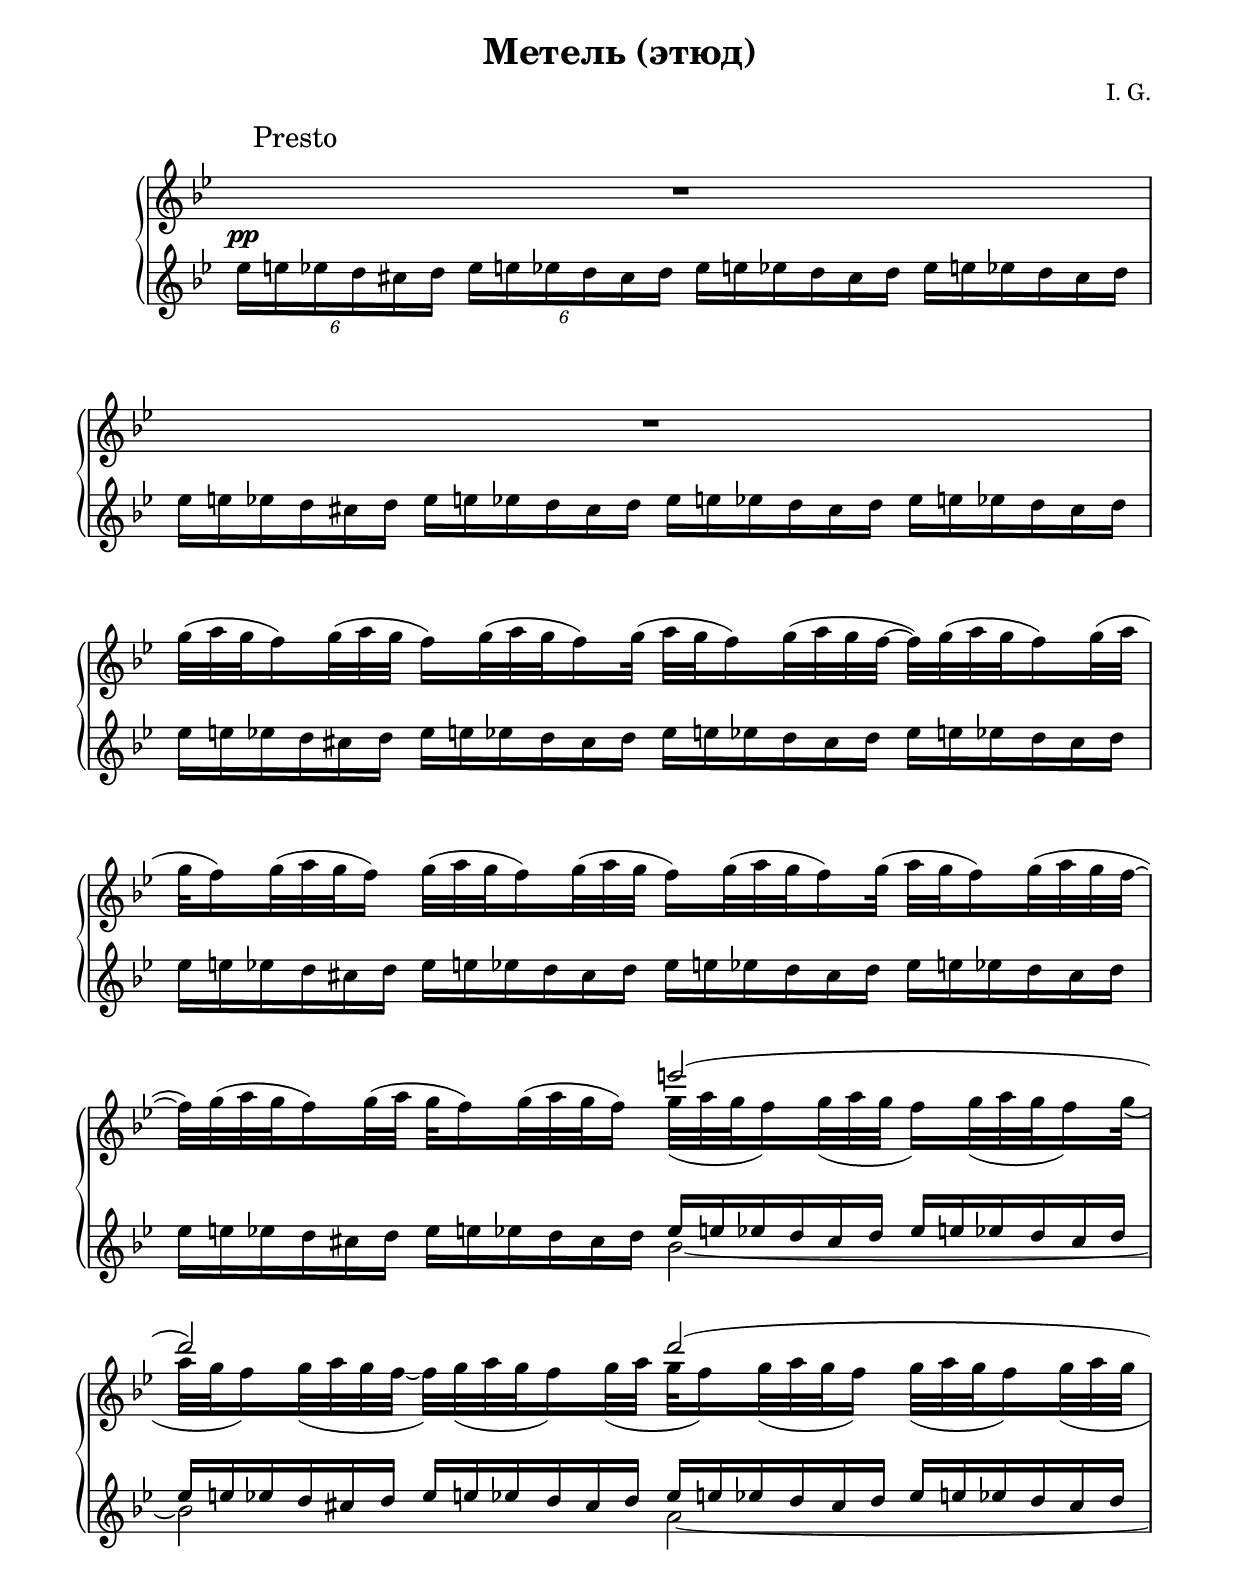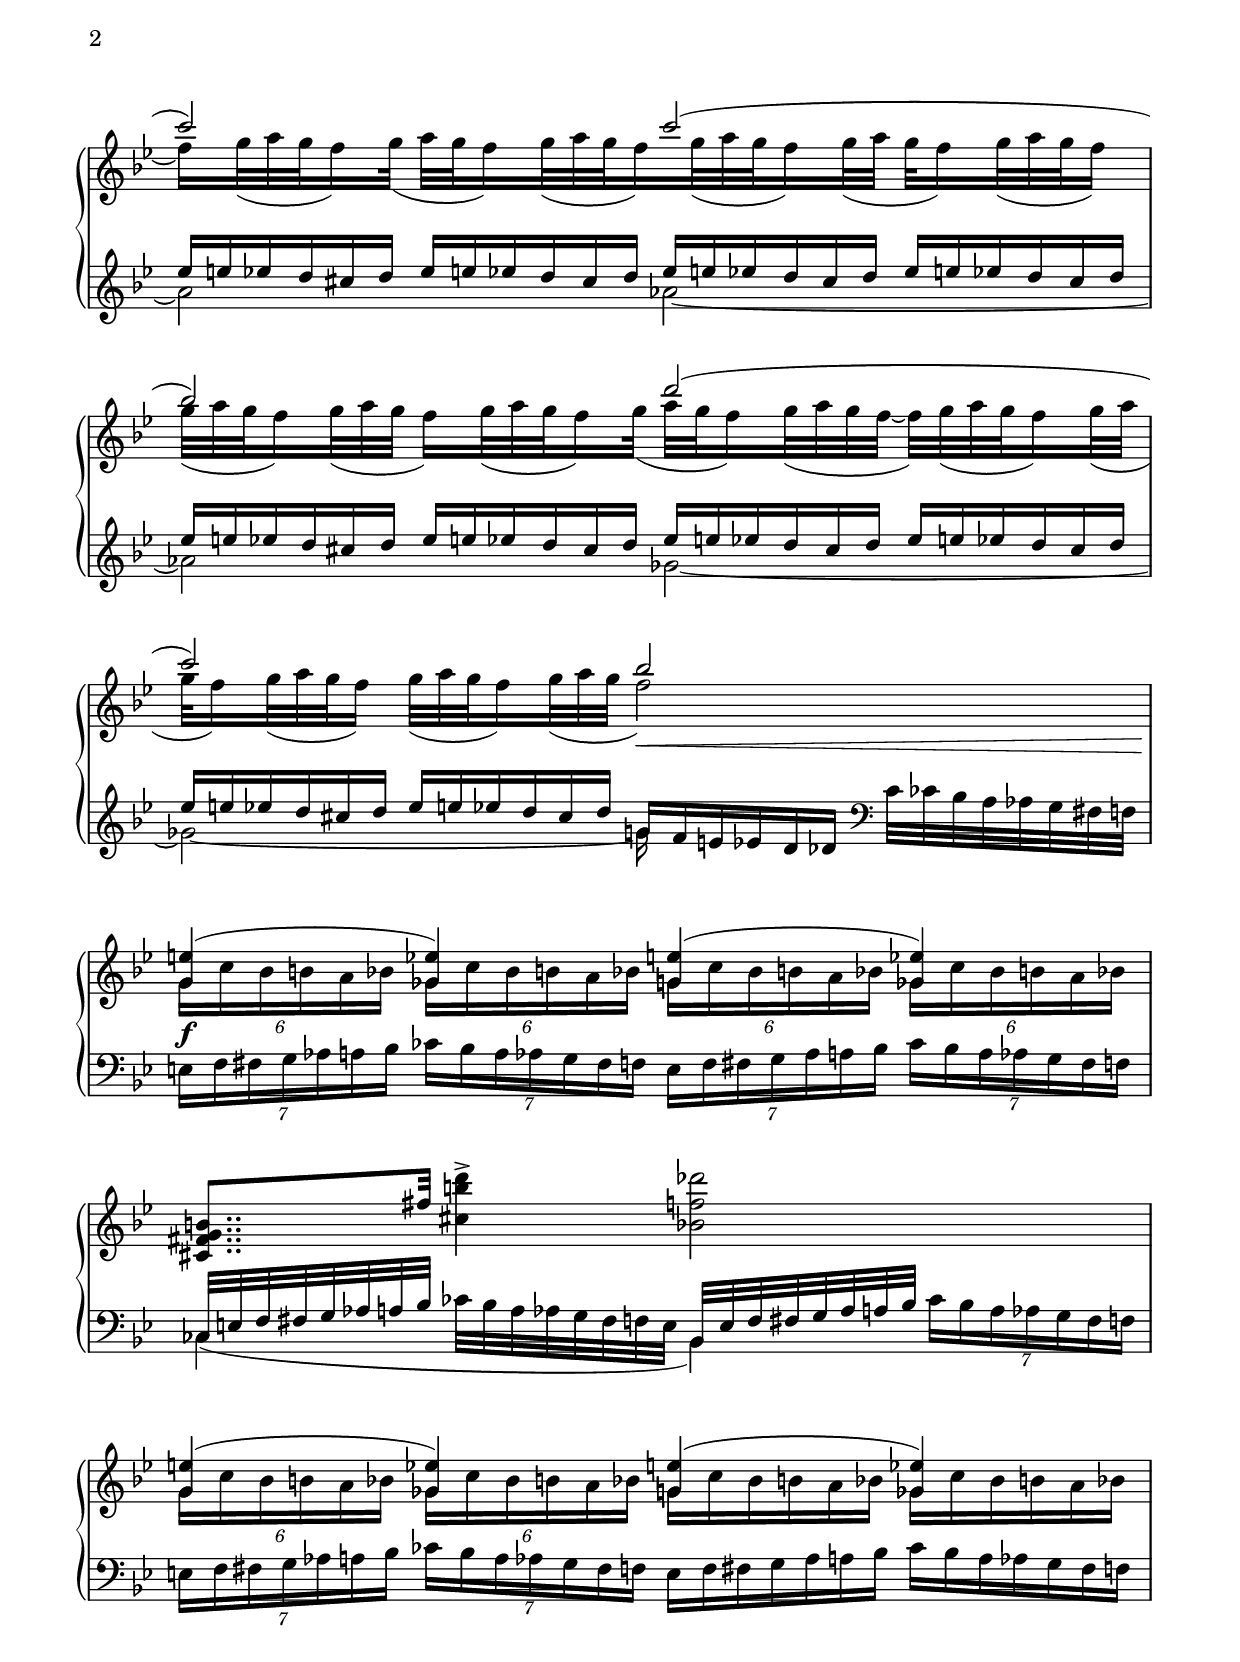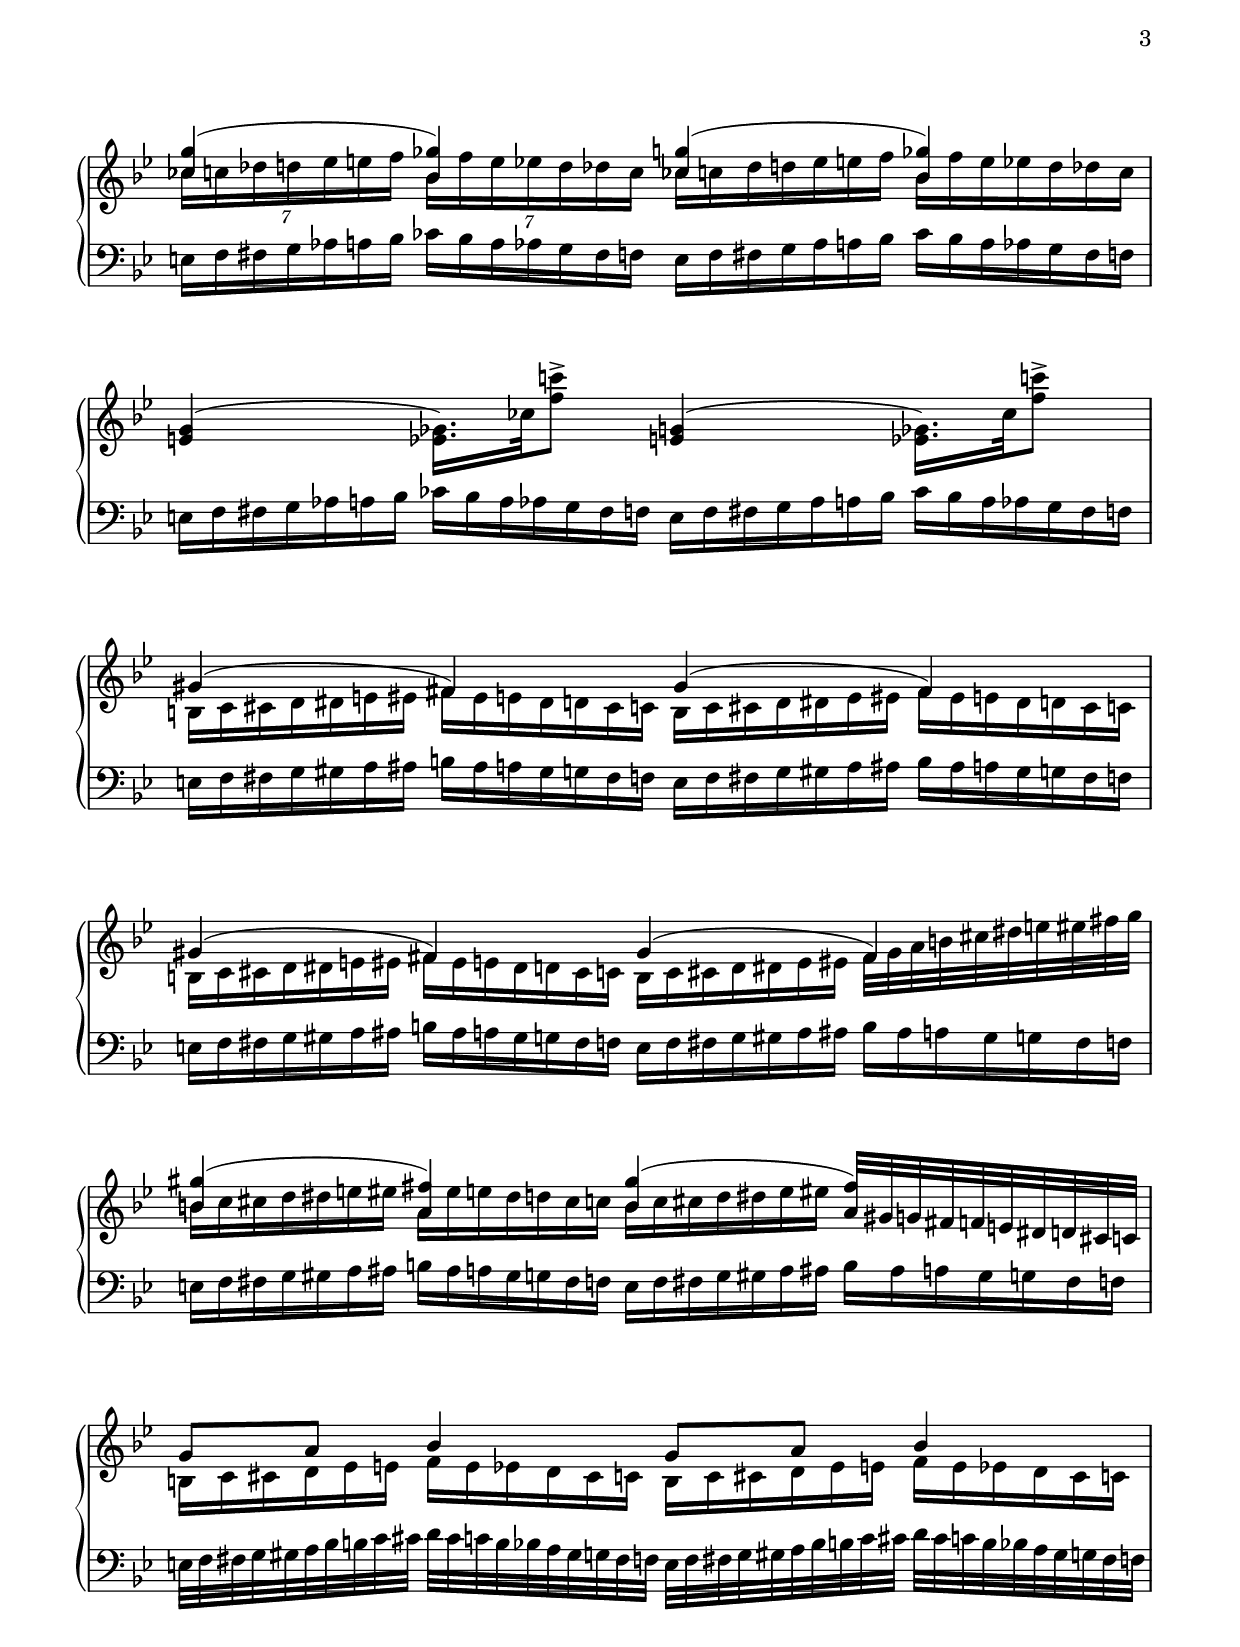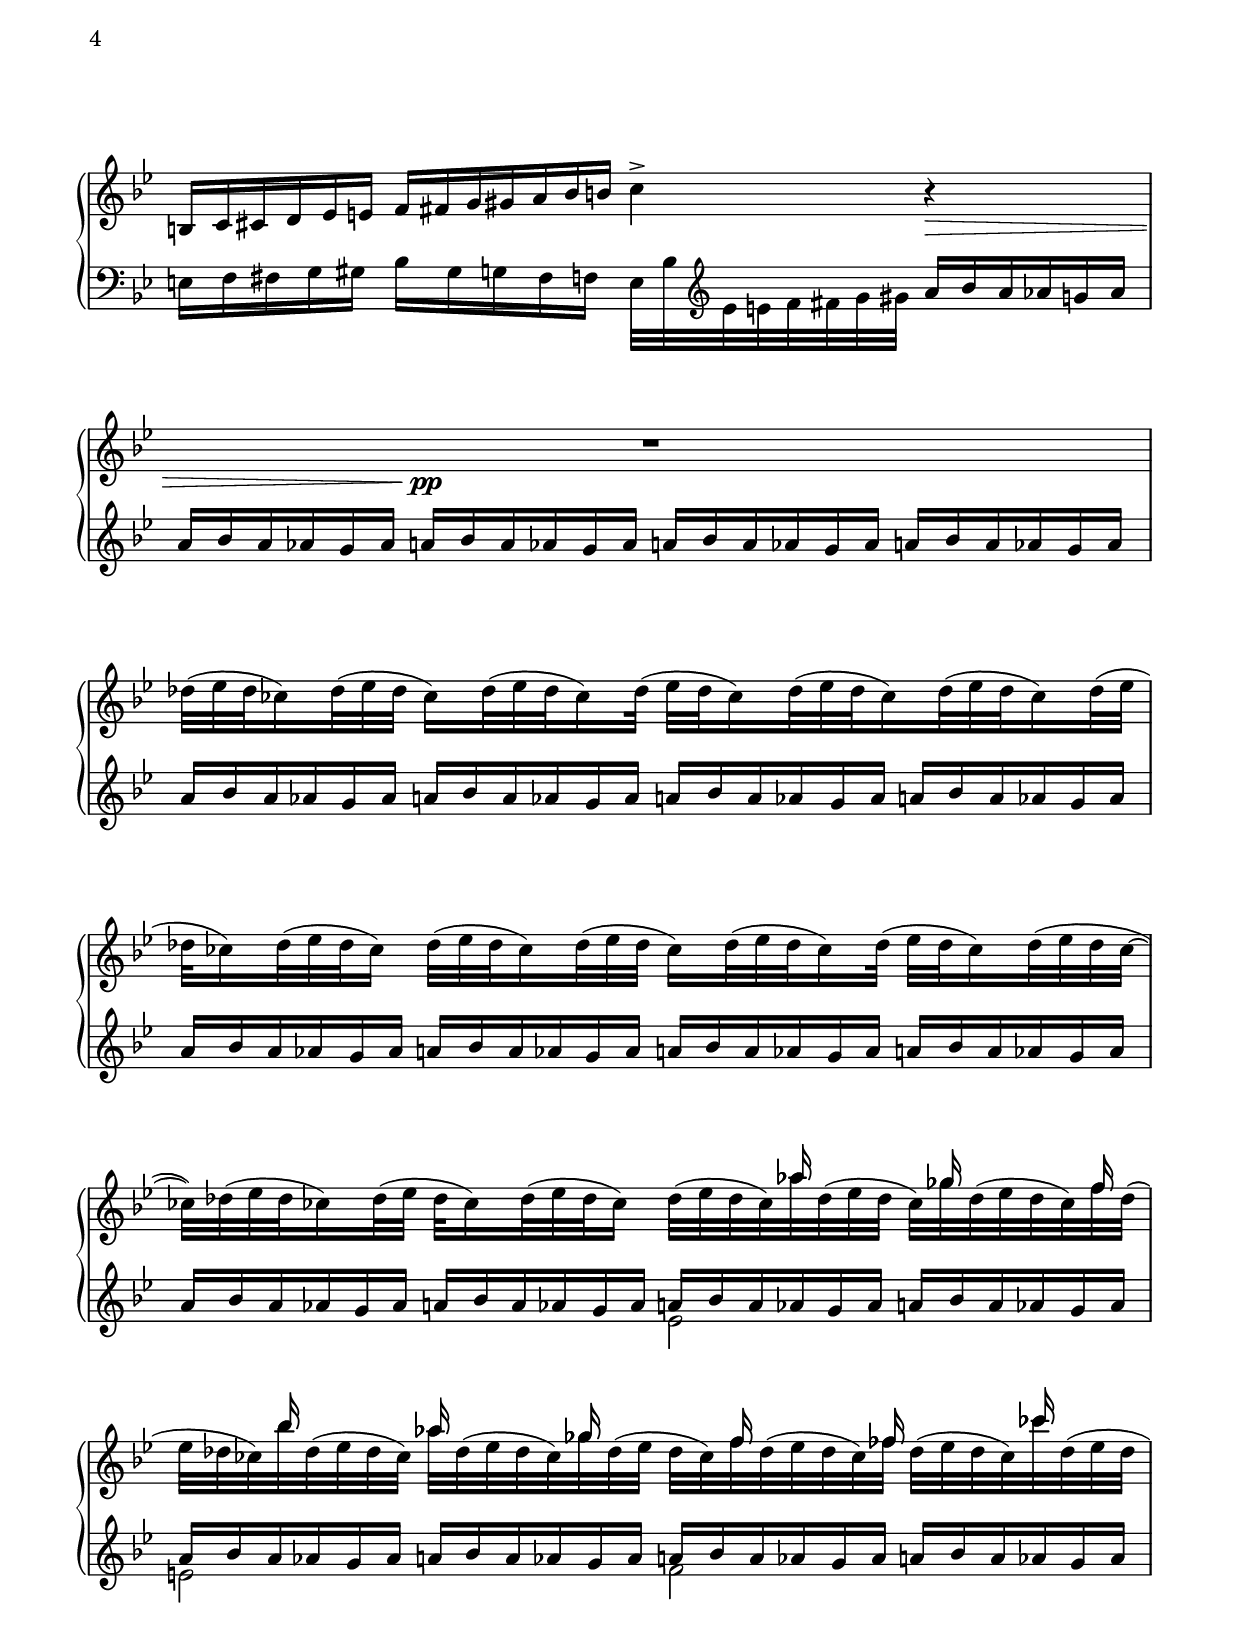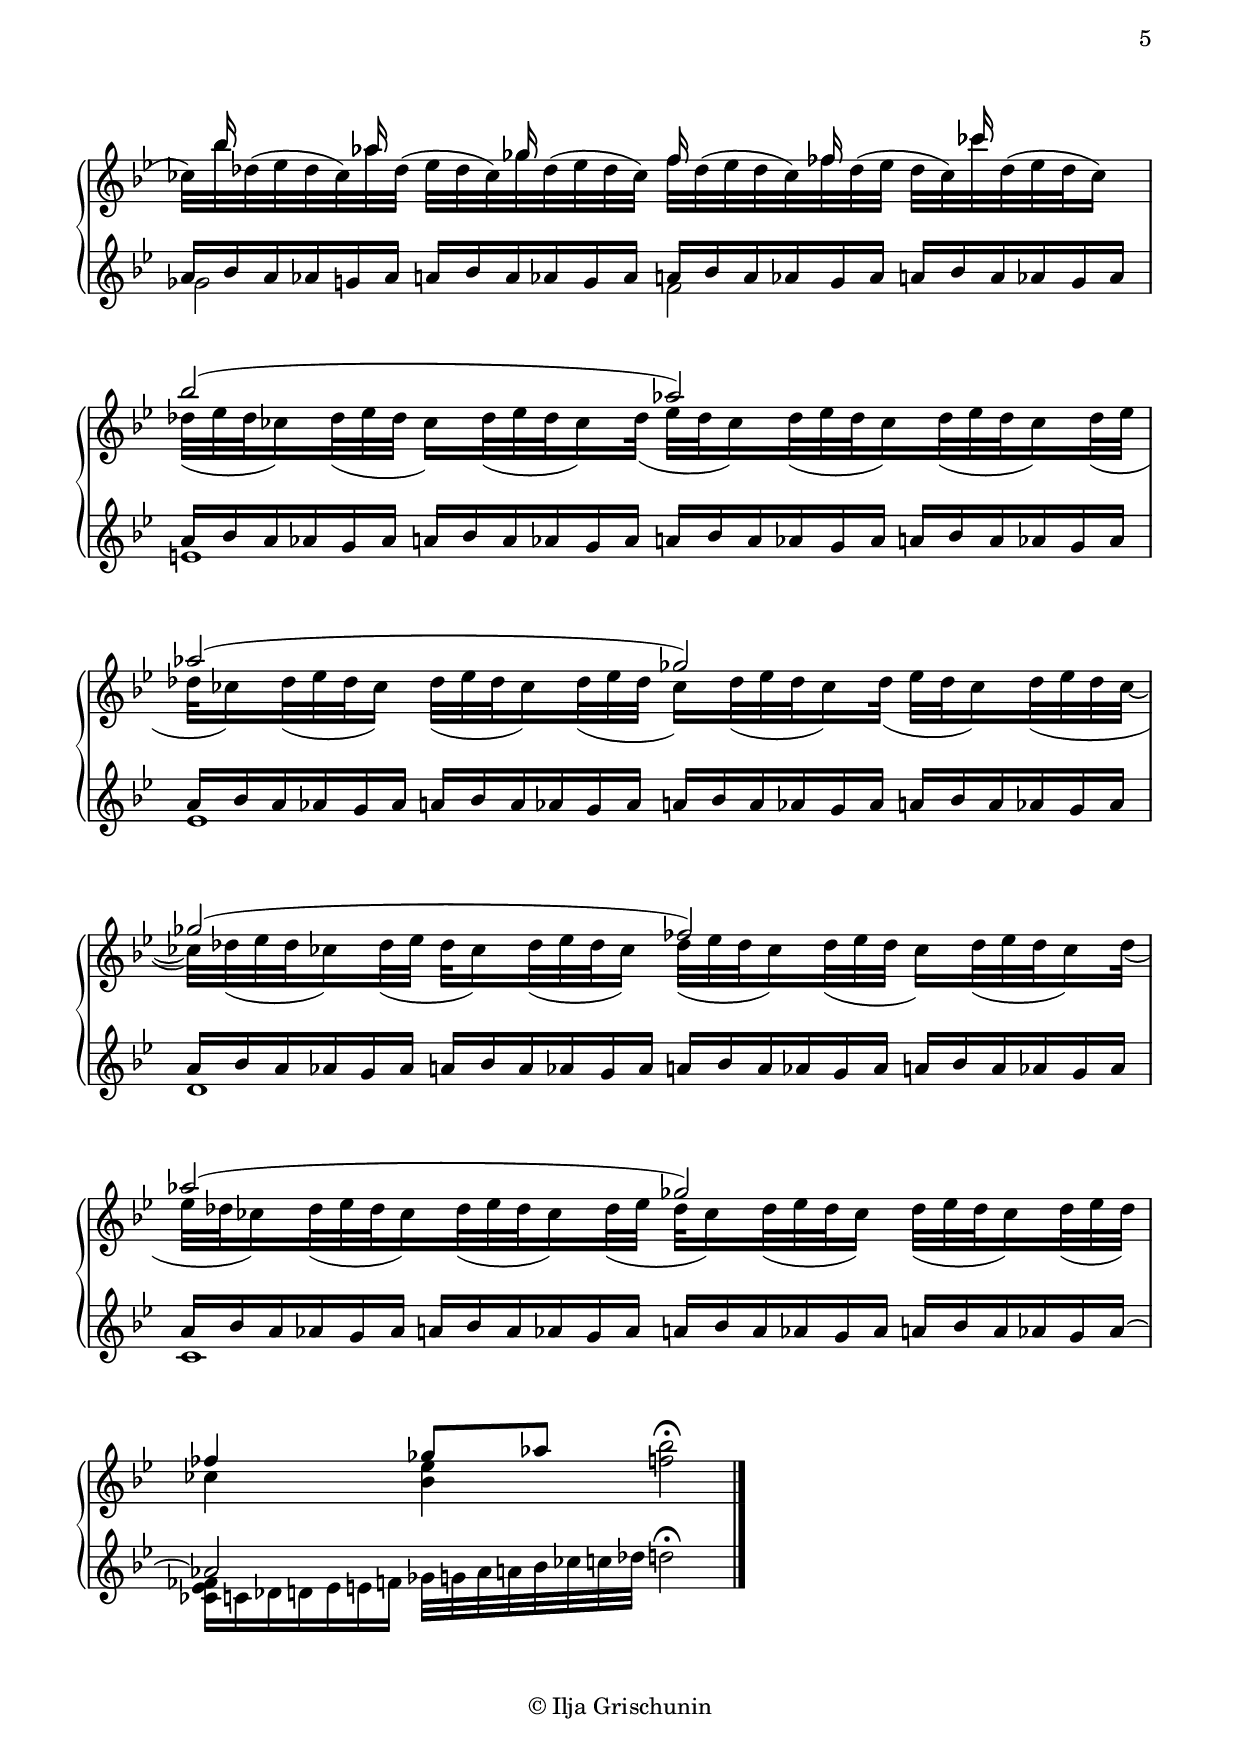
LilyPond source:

\version "2.19.15"

\language "deutsch"

\header {
  title = "Метель (этюд)"
  %meter = "Presto"
  composer = "I. G."
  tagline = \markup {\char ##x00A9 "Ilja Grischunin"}
}

\paper {
  #(set-paper-size "a4")
  top-system-spacing.basic-distance = #25
  top-markup-spacing.basic-distance = #15
  markup-system-spacing.basic-distance = #30
  system-system-spacing.basic-distance = #20
  last-bottom-spacing.basic-distance = #25
  left-margin = 15
  right-margin = 15
  %two-sided = ##t
  %inner-margin = 25
  %outer-margin = 15
}

\layout {
  indent = 10
  \context {
    \Score
    \remove "Bar_number_engraver"
  }
  ragged-last = ##t
}

\version "2.19.15"

\language "deutsch"

globalSchnee = {
  \override Staff.TimeSignature #'stencil = ##f
  \time 4/4
  \key b \major
}

rechtsSchnee = \relative {
  \override Score.RehearsalMark.extra-offset = #'(4 . 2)
  \mark "Presto"
  \clef treble
  R1*2 g''32( a g f16) g32( a g f16) g32( a g f16) g32( a g f16) g32( a g f~ f) g32( a g f16) g32( a g f16)
  g32( a g f16) g32( a g f16) g32( a g f16) g32( a g f16) g32( a g f16) g32( a g f~ f) g32( a g f16)
  g32( a g f16) g32( a g f16)
  <<
    {
      e'2( d) d( c) c( b) d( c) b
      \repeat unfold 2 {<g, e'>4( <ges es'>)}
    }
    \\
    {
      g'32( a g f16) g32( a g f16) g32( a g f16) g32( a g f16) g32( a g f~ f) g32( a g f16) g32( a g f16)
      g32( a g f16) g32( a g f16) g32( a g f16) g32( a g f16) g32( a g f16) g32( a g f16) g32( a g f16)
      g32( a g f16) g32( a g f16) g32( a g f16) g32( a g f16) g32( a g f16) g32( a g f16) g32( a g f~ f)
      g32( a g f16) g32( a g f16) g32( a g f16) g32( a g f16) g32( a g f2)
      \repeat unfold 2 {\tuplet 6/4 4 {g,16 c b h a b ges c b h a b}}
    }
  >>
  <cis, fis g h> 8.. fis'32 <cis h' d>4-> <b f' des'>2
  <<
    {
      \repeat unfold 2 {<g e'>4( <ges es'>)}
      \repeat unfold 2 {<ces g'>4( <b ges'>)}
    }
    \\
    {
      \tuplet 6/4 4 {g16 c b h a b ges c b h a b}
      \override TupletNumber #'transparent = ##t
      \tuplet 6/4 4 {g16 c b h a b ges c b h a b}
      \override TupletNumber #'transparent = ##f
      \tuplet 7/4 4 {ces16 c des d es e f b, f' e es d des c}
      \override TupletNumber #'transparent = ##t
      \tuplet 7/4 4 {ces16 c des d es e f b, f' e es d des c}
    }
  >>
  <e, g>4( <es ges>16.) ces'32 <f c'!>8-> <e, g>4( <es ges>16.) ces'32 <f c'!>8->
  <<
    {
      \repeat unfold 4 {gis,4( fis)} <h gis'>4( <a fis'>) <h gis'>(
      \override TupletNumber #'transparent = ##t
      \tuplet 10/8 {<a fis'>32) gis g fis f e dis d cis c}
      g'8 a b4 g8 a b4
    }
    \\
    {
      \override TupletNumber #'transparent = ##t
      \repeat unfold 3 {\tuplet 7/4 4 {h,16 c cis d dis e eis fis  eis e dis d cis c}}
      \tuplet 7/4 {h16 c cis d dis e eis}
      \tuplet 10/8 {fis32 gis a h cis dis e eis fis g}
      \tuplet 7/4 4 {h,16 c cis d dis e eis a, eis' e dis d cis c h c cis d dis e eis}
      s4
      \repeat unfold 2 {\tuplet 6/4 4 {h,16 c cis d es e f e es d cis c}}
    }
  >>
  \override TupletNumber #'transparent = ##t
  \tuplet 6/4 {h c cis d es e} \tuplet 7/4 {f fis g gis a b h} c4-> r4 R1
  des32( es des ces16) des32( es des ces16) des32( es des ces16) des32( es des ces16) des32( es des ces16)
  des32( es des ces16) des32( es des ces16) des32( es des ces16) des32( es des ces16) des32( es des ces16)
  des32( es des ces16) des32( es des ces16) des32( es des ces~ ces) des32( es des ces16) des32( es des ces16)
  des32( es des ces16)
  <<
    {
      s8 as'16 s16. ges16 s16. f16 s16. b16 s16. as16 s16. ges16 s16. f16 s16. fes16 s16. ces'16 s16.
      b16 s16. as16 s16. ges16 s16. f16 s16. fes16 s16. ces'16 s8
      b2( as) as( ges) ges( fes) as( ges) fes4 ges8 as
    }
    \\
    {
      des,32^( es des ces) as' des,32^( es des ces) ges' des32^( es des ces) f des32^( es des ces) b'
      des,32^( es des ces) as' des,32^( es des ces) ges' des32^( es des ces) f des32^( es des ces) fes
      des32^( es des ces) ces' des,32^( es des ces) b' des,32^( es des ces) as' des,32^( es des ces) ges'
      des32^( es des ces) f des32^( es des ces) fes des32^( es des ces) ces' des,32^( es des ces16)
      des32( es des ces16) des32( es des ces16) des32( es des ces16) des32( es des ces16) des32( es des ces16)
      des32( es des ces16) des32( es des ces16) des32( es des ces16) des32( es des ces16) des32( es des ces16)
      des32( es des ces16) des32( es des ces16) des32( es des ces~ ces) des32( es des ces16) des32( es des ces16)
      des32( es des ces16) des32( es des ces16) des32( es des ces16) des32( es des ces16) des32( es des ces16)
      des32( es des ces16) des32( es des ces16) des32( es des ces16) des32( es des ces16) des32( es des ces16)
      des32( es des) ces4 <b es>4
    }
  >>
  <f' b>2\fermata \bar "|."
}

dynamicSchnee = {
  \override Hairpin.to-barline = ##f
  s1*8\pp s2 s2\< s1*9\f s2. s4\> s s2.\pp
}

linksSchnee = \relative {
  \clef treble
  \repeat unfold 2 {\times 4/6 {es''16 e es d cis d}}
  \override TupletNumber #'transparent = ##t
  \override TupletBracket #'bracket-visibility = ##f
  \repeat unfold 16 {\times 4/6 {es16 e es d cis d}}
  <<
    {
      \repeat unfold 16 {
        \override TupletNumber #'transparent = ##t
        \override TupletBracket #'bracket-visibility = ##f
        \times 4/6 {es16 e es d cis d}
      }
      \times 4/6 {g,16 f e es d des}
    }
    \\
    {
      b'2~ b a~ a as~ as ges~ ges ~ges16 s8.
    }
  >>
  \clef bass
  c,32 ces b a as g fis f
  \override TupletNumber #'transparent = ##f
  \repeat unfold 2 {\tuplet 7/4 4 {e16 f fis g as a b ces b a as g fis f}}
  <<
    {
      ces32 e f fis g as a b
      \stemDown
      ces b a as g fis f e
      \stemUp
      b e f fis g as a b
    }
    \\
    {
      \override Slur.positions = #'(-1 . -3)
      ces,4( s b)
    }
  >>
  \tuplet 7/4 4 {ces'16 b a as g fis f}
  \tuplet 7/4 4 {e16 f fis g as a b ces b a as g fis f}
  \override TupletNumber #'transparent = ##t
  \repeat unfold 5 {\tuplet 7/4 4 {e16 f fis g as a b ces b a as g fis f}}
  \repeat unfold 6 {\tuplet 7/4 4 {e16 f fis g gis a ais h ais a gis g fis f}}
  \repeat unfold 2 {\tuplet 10/8 4 {e32 f fis g gis a b h c cis d cis c h b a gis g fis f}}
  \tuplet 5/4 4 {e16 f fis g gis b gis g fis f} e32 b' \clef treble es e f fis g gis
  \repeat unfold 15 {\tuplet 6/4 {a16 b a as g as}}
  <<
    {
      \override TupletNumber #'transparent = ##t
      \repeat unfold 25 {\tuplet 6/4 {a16 b a as g as}}
      \tuplet 6/4 {a16 b a as g as~} as!2
    }
    \\
    {
      es2 e f ges f e1 es d c
      \override TupletNumber #'transparent = ##t
      \tuplet 7/4 {<ces es fes>16 c des d es e f} ges32 g as a b ces c des
    }
  >>
  d2\fermata
}


\score {
  \new PianoStaff <<
    \new Staff = "RH" << \globalSchnee \rechtsSchnee >>
    \new Dynamics = "Dynamics_pf" \dynamicSchnee
    \new Staff = "LH" << \globalSchnee \linksSchnee >>
  >>
}